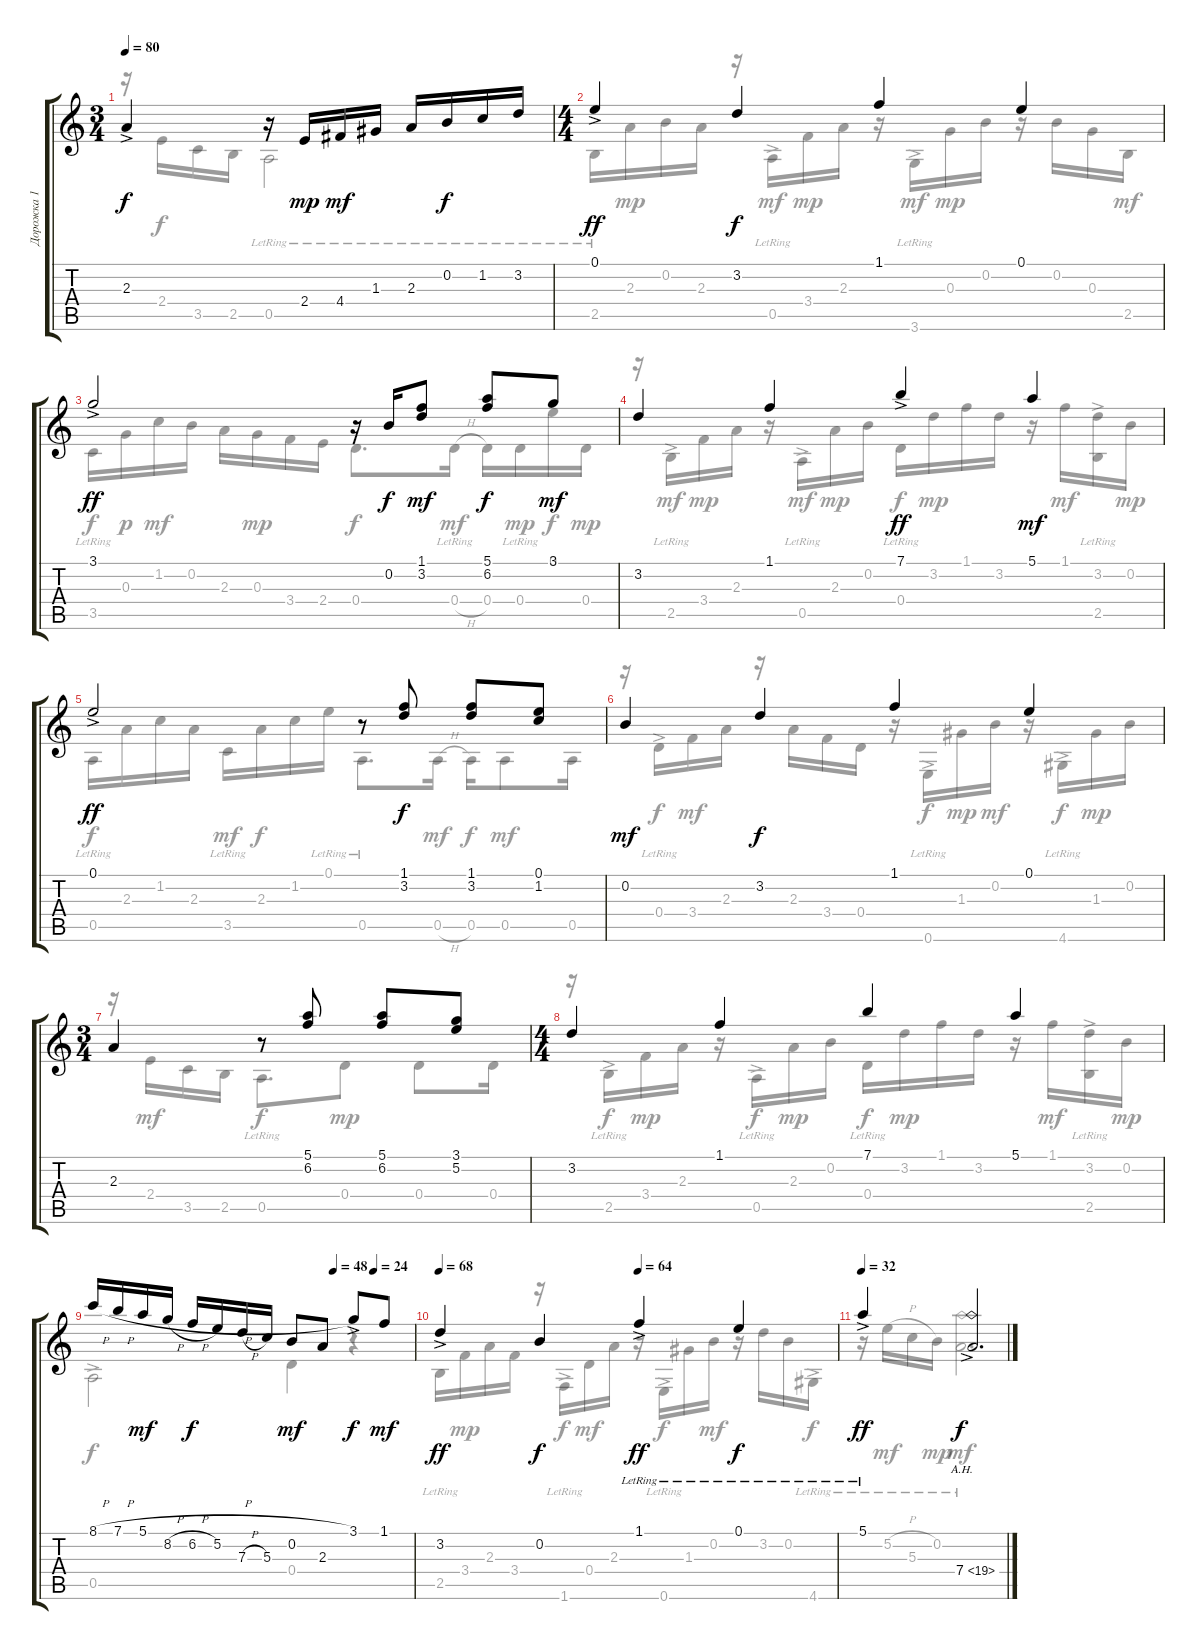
\track ("Дорожка 1" "Дорожка 1") {instrument acousticguitarsteel}
\staff {score tabs}
\tuning (E4 B3 G3 D3 A2 E2) {hide}
\voice
\ts (3 4)
\tempo 80
\clef g2
\ks c
2.3{ac}.4{dy f} r.16 2.4.16{dy mp} 4.4.16{dy mf} 1.3.16 2.3.16 0.2.16{dy f} 1.2.16 3.2.16 |
\ts (4 4)
0.1{ac}.4{dy ff} 3.2.4{dy f} 1.1.4 0.1.4 |
3.1{ac}.2{dy ff} r.16 0.2.16{dy f} (1.1 3.2).8{dy mf} (5.1 6.2).8{dy f} 3.1.8{dy mf} |
3.2.4 1.1.4 7.1{ac}.4{dy ff} 5.1.4{dy mf} |
0.1{ac}.2{dy ff} r.8 (1.1 3.2).8{dy f} (1.1 3.2).8 (0.1 1.2).8 |
0.2.4{dy mf} 3.2.4{dy f} 1.1.4 0.1.4 |
\ts (3 4)
2.3.4 r.8 (5.1 6.2).8 (5.1 6.2).8 (3.1 5.2).8 |
\ts (4 4)
3.2.4 1.1.4 7.1.4 5.1.4 |
\tempo (48 0.75)
\tempo (24 0.875)
8.1{h}.16 7.1{h}.16 5.1{h}.16{dy mf} 8.2{h}.16 6.2{h}.16{dy f} 5.2.16 7.3{h}.16 5.3.16 0.2.8{dy mf} 2.3.8 3.1{ac}.8{dy f} 1.1.8{dy mf} |
\tempo 68
\tempo (64 0.5)
3.2{ac}.4{dy ff} 0.2.4{dy f} 1.1{ac lr}.4{dy ff} 0.1{lr}.4{dy f} |
\tempo 32
5.1{ac lr}.4{dy ff} 7.4{ah 12 ac}.2{d dy f}
\voice
\clef g2
\ottava regular
\simile none
\ks c
r.16{dy f} 2.4.16 3.5.16 2.5.16 0.5{lr}.2 |
2.5{lr}.16 2.3.16{dy mp} 0.2.16 2.3.16 r.16 0.5{ac lr}.16{dy mf} 3.4.16{dy mp} 2.3.16 r.16 3.6{ac lr}.16{dy mf} 0.3.16{dy mp} 0.2.16 r.16 0.2.16 0.3.16 2.5.16{dy mf} |
3.5{lr}.16{dy f} 0.3.16{dy p} 1.2.16{dy mf} 0.2.16 2.3.16 0.3.16{dy mp} 3.4.16 2.4.16 0.4.8{d dy f} 0.4{h lr}.16{dy mf} 0.4.16{dy f} 0.4{lr}.16{dy mp} 0.1.16{dy f} 0.4.16{dy mp} |
r.16 2.5{ac lr}.16{dy mf} 3.4.16{dy mp} 2.3.16 r.16 0.5{ac lr}.16{dy mf} 2.3.16{dy mp} 0.2.16 0.4{lr}.16{dy f} 3.2.16{dy mp} 1.1.16 3.2.16 r.16 1.1.16{dy mf} (3.2 2.5{ac lr}).16 0.2.16{dy mp} |
0.5{lr}.16{dy f} 2.3.16 1.2.16 2.3.16 3.5{lr}.16{dy mf} 2.3.16{dy f} 1.2.16 0.1{lr}.16 0.5{lr}.8{d} 0.5{h}.16{dy mf} 0.5.16{dy f} 0.5.8{dy mf} 0.5.16 |
r.16 0.4{ac lr}.16{dy f} 3.4.16{dy mf} 2.3.16 r.16 2.3.16 3.4.16 0.4.16 r.16 0.6{ac lr}.16{dy f} 1.3.16{dy mp} 0.2.16{dy mf} r.16 4.6{ac lr}.16{dy f} 1.3.16{dy mp} 0.2.16 |
r.16 2.4.16{dy mf} 3.5.16 2.5.16 0.5{lr}.8{d dy f} 0.4.8{dy mp} 0.4.8 0.4.16 |
r.16 2.5{ac lr}.16{dy f} 3.4.16{dy mp} 2.3.16 r.16 0.5{ac lr}.16{dy f} 2.3.16{dy mp} 0.2.16 0.4{lr}.16{dy f} 3.2.16{dy mp} 1.1.16 3.2.16 r.16 1.1.16{dy mf} (3.2 2.5{ac lr}).16 0.2.16{dy mp} |
0.5{ac}.2{dy f} 0.4.4 r.4 |
2.5{lr}.16 3.4.16{dy mp} 2.3.16 3.4.16 r.16 1.6{ac lr}.16{dy f} 0.4.16{dy mf} 2.3.16 r.16 0.6{ac lr}.16{dy f} 1.3.16 0.2.16{dy mf} r.16 3.2.16 0.2.16 4.6{ac lr}.16{dy f} |
r.16 5.2{h lr}.16{dy mf} 5.3{lr}.16 0.2{lr}.16{dy mp} 7.4{ah 12 lr}.2{d dy mf}
